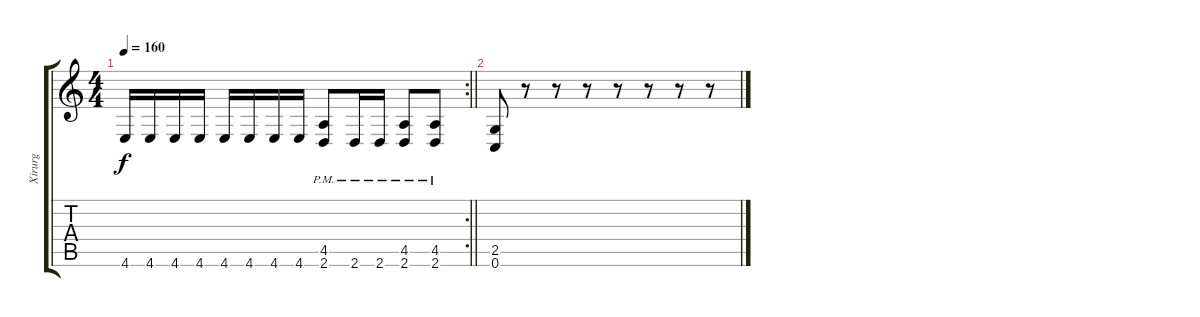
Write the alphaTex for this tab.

\track ("Xirurg" "Xirurg") {instrument distortionguitar}
\staff {score tabs}
\tuning (C4 G3 Eb3 Bb2 F2 C2) {hide}
\rc 2
\ts (4 4)
\tempo 160
\clef g2
\barLineRight lightlight
\ks c
4.6.16{dy f} 4.6.16 4.6.16 4.6.16 4.6.16 4.6.16 4.6.16 4.6.16 (4.5{pm} 2.6{pm}).8 2.6{pm}.16 2.6{pm}.16 (4.5{pm} 2.6{pm}).8 (4.5{pm} 2.6{pm}).8 |
(2.5 0.6).8 r.8 r.8 r.8 r.8 r.8 r.8 r.8
